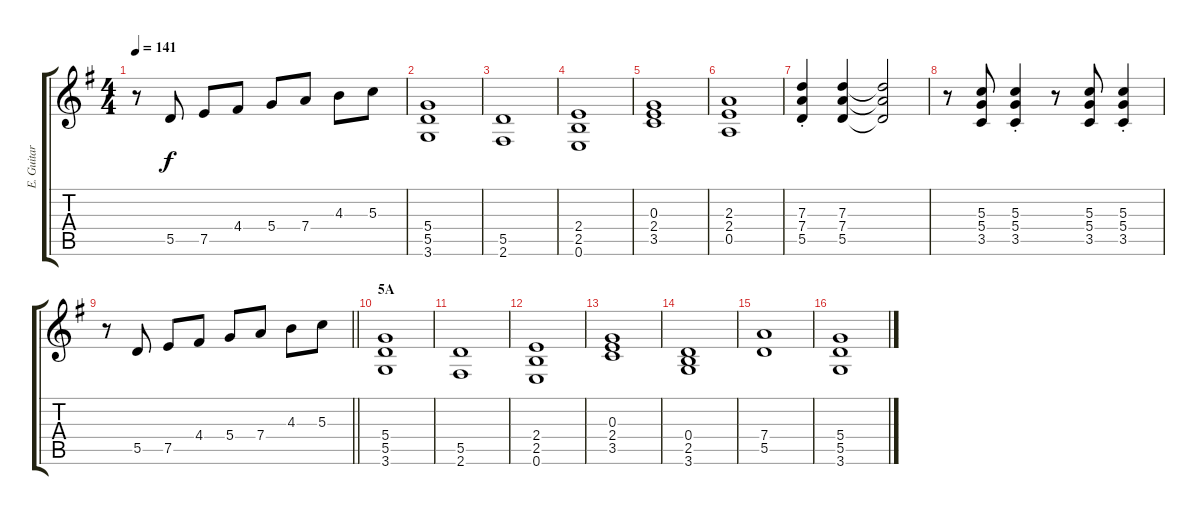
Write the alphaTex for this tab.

\track ("E. Guitar III" "E. Guitar ") {instrument overdrivenguitar}
\staff {score tabs}
\tuning (E4 B3 G3 D3 A2 E2) {hide}
\ts (4 4)
\tempo 141
\clef g2
\ks g
r.8{dy f} 5.5.8 7.5.8 4.4.8 5.4.8 7.4.8 4.3.8 5.3.8 |
(5.4 5.5 3.6).1 |
(5.5 2.6).1 |
(2.4 2.5 0.6).1 |
(0.3 2.4 3.5).1 |
(2.3 2.4 0.5).1 |
(7.3{st} 7.4{st} 5.5{st}).4 (7.3 7.4 5.5).4 (7.3{t} 7.4{t} 5.5{t}).2 |
r.8 (5.3 5.4 3.5).8 (5.3{st} 5.4{st} 3.5{st}).4 r.8 (5.3 5.4 3.5).8 (5.3{st} 5.4{st} 3.5{st}).4 |
\barLineRight lightlight
r.8 5.5.8 7.5.8 4.4.8 5.4.8 7.4.8 4.3.8 5.3.8 |
\section ("" "5A")
(5.4 5.5 3.6).1 |
(5.5 2.6).1 |
(2.4 2.5 0.6).1 |
(0.3 2.4 3.5).1 |
(0.4 2.5 3.6).1 |
(7.4 5.5).1 |
(5.4 5.5 3.6).1
